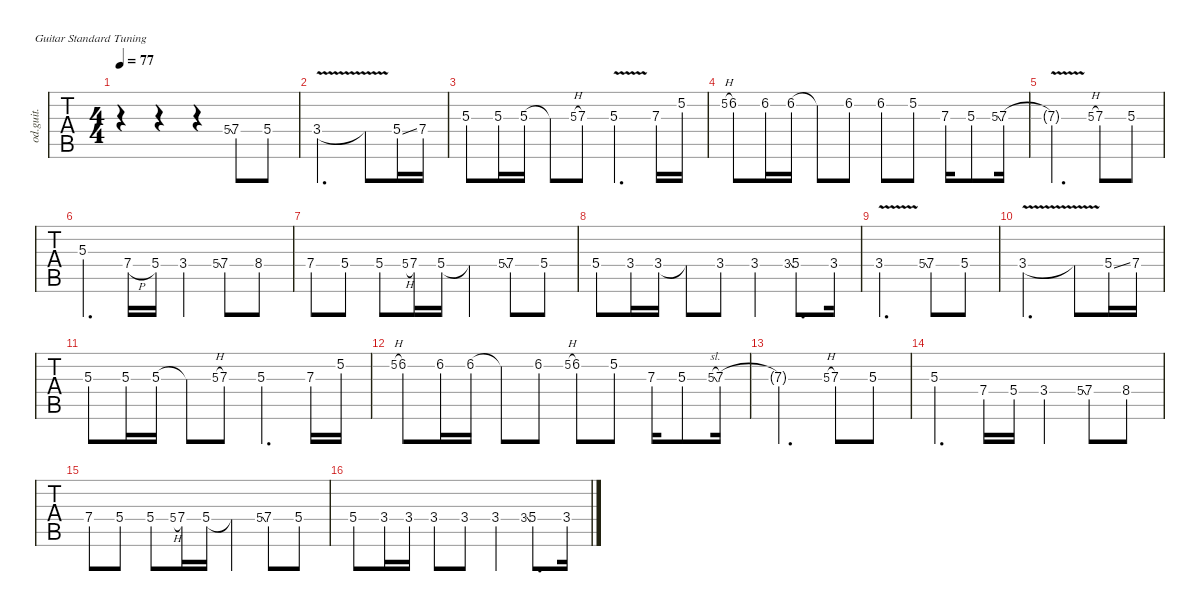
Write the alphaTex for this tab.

\defaultSystemsLayout 4
\hideDynamics
\bracketExtendMode nobrackets
\otherSystemsTrackNameOrientation horizontal
\track ("Overdriven Guitar" "od.guit.") {instrument overdrivenguitar}
\staff {tabs}
\tuning (E4 B3 G3 D3 A2 E2)
\ts (4 4)
\tempo 77
\clef g2
\ks c
r.4{dy mf instrument overdrivenguitar} r.4 r.4 5.4{ss}.8{gr} 7.4.8 5.4.8 |
3.4{v}.2{d} 3.4{t}.8 5.4{ss}.16 7.4.16 |
5.3.8 5.3.16 5.3.16 5.3{t}.8 5.3{h}.8{gr} 7.3.8 5.3{v}.4{d} 7.3.16 5.2.16 |
5.2{h}.8{gr} 6.2.8 6.2.16 6.2.16 6.2{t}.8 6.2.8 6.2.8 5.2.8 7.3.16 5.3.8 5.3{ss}.8{gr} 7.3.16 |
7.3{v t}.2{d} 5.3{h}.8{gr} 7.3.8 5.3.8 |
5.3.4{d} 7.4{h}.16 5.4.16 3.4.4 5.4{ss}.8{gr} 7.4.8 8.4{acc #}.8 |
7.4.8 5.4.8 5.4.8 5.4{h}.8{gr} 7.4.16 5.4.16 5.4{t}.4 5.4{ss}.8{gr} 7.4.8 5.4.8 |
5.4.8 3.4.16 3.4.16 3.4{t}.8 3.4.8 3.4.4 3.4{ss}.8{gr} 5.4.8{d} 3.4.16 |
3.4{v}.2{d} 5.4{ss}.8{gr} 7.4.8 5.4.8 |
3.4{v}.2{d} 3.4{t}.8 5.4{ss}.16 7.4.16 |
5.3.8 5.3.16 5.3.16 5.3{t}.8 5.3{h}.8{gr} 7.3.8 5.3.4{d} 7.3.16 5.2.16 |
5.2{h}.8{gr} 6.2.8 6.2.16 6.2.16 6.2{t}.8 6.2.8 5.2{h}.8{gr} 6.2.8 5.2.8 7.3.16 5.3.8 5.3{sl}.8{gr} 7.3.16 |
7.3{t}.2{d} 5.3{h}.8{gr} 7.3.8 5.3.8 |
5.3.4{d} 7.4.16 5.4.16 3.4.4 5.4{ss}.8{gr} 7.4.8 8.4{acc #}.8 |
7.4.8 5.4.8 5.4.8 5.4{h}.8{gr} 7.4.16 5.4.16 5.4{t}.4 5.4{ss}.8{gr} 7.4.8 5.4.8 |
5.4.8 3.4.16 3.4.16 3.4.8 3.4.8 3.4.4 3.4{ss}.8{gr} 5.4.8{d} 3.4.16
